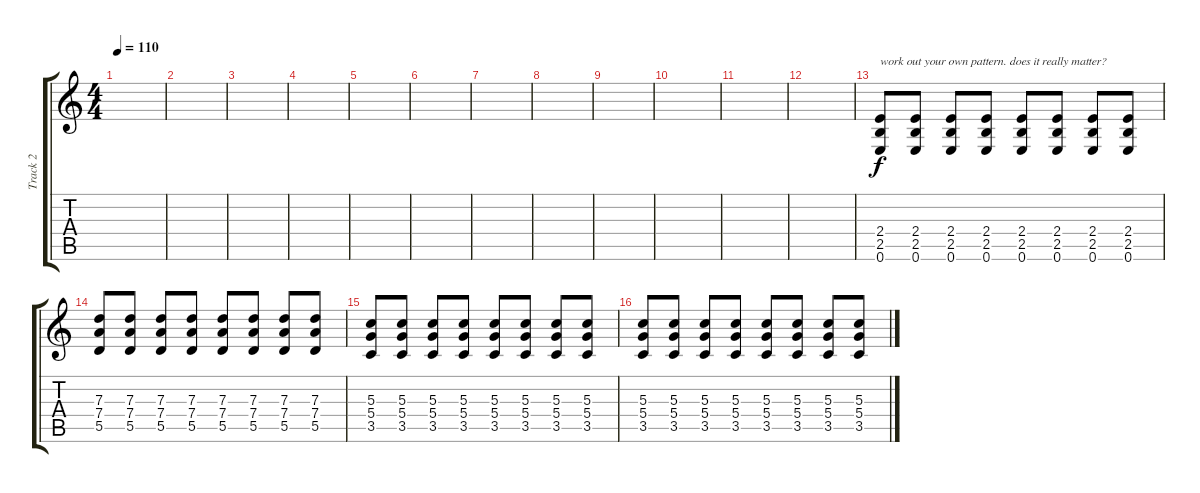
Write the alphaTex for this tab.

\track ("Track 2" "Track 2") {instrument distortionguitar}
\staff {score tabs}
\tuning (E4 B3 G3 D3 A2 E2) {hide}
\ts (4 4)
\tempo 110
\clef g2
\ks c
|
|
|
|
|
|
|
|
|
|
|
|
(2.4 2.5 0.6).8{txt "work out your own pattern. does it really matter?"} (2.4 2.5 0.6).8 (2.4 2.5 0.6).8 (2.4 2.5 0.6).8 (2.4 2.5 0.6).8 (2.4 2.5 0.6).8 (2.4 2.5 0.6).8 (2.4 2.5 0.6).8 |
(7.3 7.4 5.5).8 (7.3 7.4 5.5).8 (7.3 7.4 5.5).8 (7.3 7.4 5.5).8 (7.3 7.4 5.5).8 (7.3 7.4 5.5).8 (7.3 7.4 5.5).8 (7.3 7.4 5.5).8 |
(5.3 5.4 3.5).8 (5.3 5.4 3.5).8 (5.3 5.4 3.5).8 (5.3 5.4 3.5).8 (5.3 5.4 3.5).8 (5.3 5.4 3.5).8 (5.3 5.4 3.5).8 (5.3 5.4 3.5).8 |
(5.3 5.4 3.5).8 (5.3 5.4 3.5).8 (5.3 5.4 3.5).8 (5.3 5.4 3.5).8 (5.3 5.4 3.5).8 (5.3 5.4 3.5).8 (5.3 5.4 3.5).8 (5.3 5.4 3.5).8
